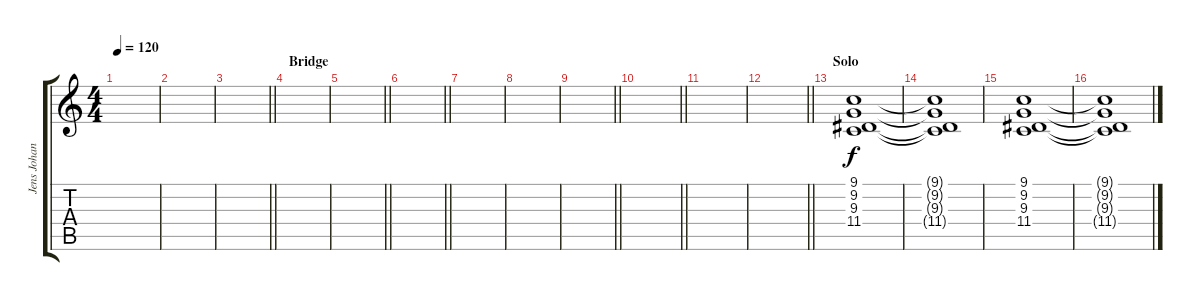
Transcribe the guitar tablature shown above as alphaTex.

\track ("Jens Johansson" "Jens Johan") {instrument choiraahs}
\staff {score tabs}
\tuning (Eb4 Bb3 Gb3 Db3 Ab2 Eb2) {hide}
\ts (4 4)
\tempo 120
\clef g2
\ks c
|
|
\barLineRight lightlight
|
\section ("" "Bridge")
|
\barLineRight lightlight
|
\barLineRight lightlight
|
|
|
\barLineRight lightlight
|
\barLineRight lightlight
|
|
\barLineRight lightlight
|
\section ("" "Solo")
(9.1 9.2 9.3 11.4).1 |
(9.1{t} 9.2{t} 9.3{t} 11.4{t}).1 |
(9.1 9.2 9.3 11.4).1 |
(9.1{t} 9.2{t} 9.3{t} 11.4{t}).1
